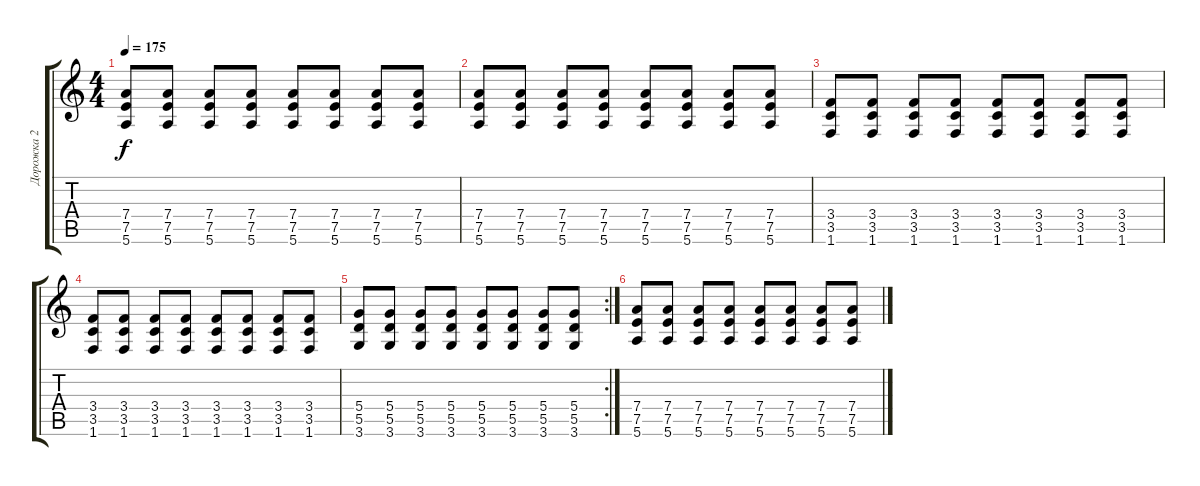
\track ("Дорожка 2" "Дорожка 2") {instrument distortionguitar}
\staff {score tabs}
\tuning (E4 B3 G3 D3 A2 E2) {hide}
\ts (4 4)
\tempo 175
\clef g2
\ks c
(7.4 7.5 5.6).8{dy f} (7.4 7.5 5.6).8 (7.4 7.5 5.6).8 (7.4 7.5 5.6).8 (7.4 7.5 5.6).8 (7.4 7.5 5.6).8 (7.4 7.5 5.6).8 (7.4 7.5 5.6).8 |
(7.4 7.5 5.6).8 (7.4 7.5 5.6).8 (7.4 7.5 5.6).8 (7.4 7.5 5.6).8 (7.4 7.5 5.6).8 (7.4 7.5 5.6).8 (7.4 7.5 5.6).8 (7.4 7.5 5.6).8 |
(3.4 3.5 1.6).8 (3.4 3.5 1.6).8 (3.4 3.5 1.6).8 (3.4 3.5 1.6).8 (3.4 3.5 1.6).8 (3.4 3.5 1.6).8 (3.4 3.5 1.6).8 (3.4 3.5 1.6).8 |
(3.4 3.5 1.6).8 (3.4 3.5 1.6).8 (3.4 3.5 1.6).8 (3.4 3.5 1.6).8 (3.4 3.5 1.6).8 (3.4 3.5 1.6).8 (3.4 3.5 1.6).8 (3.4 3.5 1.6).8 |
\rc 2
(5.4 5.5 3.6).8 (5.4 5.5 3.6).8 (5.4 5.5 3.6).8 (5.4 5.5 3.6).8 (5.4 5.5 3.6).8 (5.4 5.5 3.6).8 (5.4 5.5 3.6).8 (5.4 5.5 3.6).8 |
(7.4 7.5 5.6).8 (7.4 7.5 5.6).8 (7.4 7.5 5.6).8 (7.4 7.5 5.6).8 (7.4 7.5 5.6).8 (7.4 7.5 5.6).8 (7.4 7.5 5.6).8 (7.4 7.5 5.6).8
